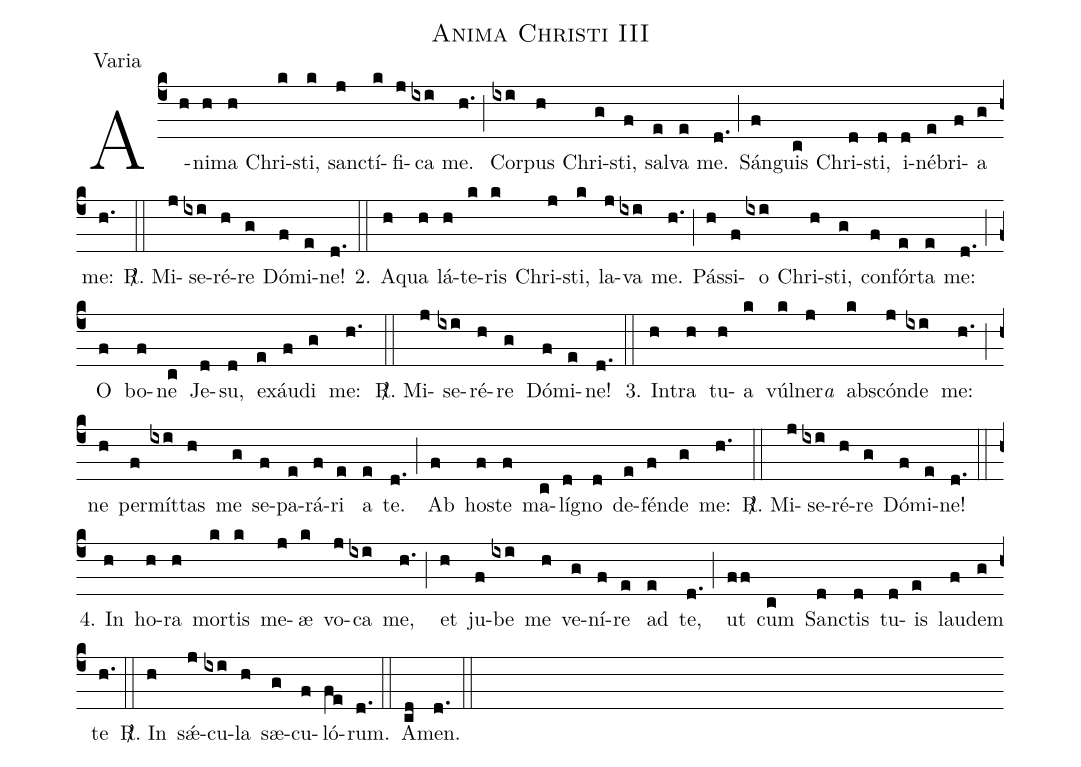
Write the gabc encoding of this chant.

name:Anima Christi III;
office-part:Varia;
%%
(c4)A(h)ni(h)ma(h) Chri(k)sti,(k) san(j)ctí(k)fi(j)ca(ixi) me.(h.) (;)
Cor(ixi)pus(h) Chri(g)sti,(f) sal(e)va(e) me.(d.) (;)
Sán(f)guis(c) Chri(d)sti,(d) i(d)né(e)bri(f)a(g) me:(h.) (::)
<sp>R/</sp>. Mi(j)se(ixi)ré(h)re(g) Dó(f)mi(e)ne!(d.) (::)

2. A(h)qua(h) lá(h)te(k)ris(k) Chri(j)sti,(k) la(j)va(ixi) me.(h.) (;)
Pás(h)si(f)o(ixi) Chri(h)sti,(g) con(f)fór(e)ta(e) me:(d.) (;)
O(f) bo(f)ne(c) Je(d)su,(d) e(e)xáu(f)di(g) me:(h.) (::)
<sp>R/</sp>. Mi(j)se(ixi)ré(h)re(g) Dó(f)mi(e)ne!(d.) (::)

3. In(h)tra(h) tu(h)a(k) vúl(k)ner<i>a</i>(j) ab(k)scón(j)de(ixi) me:(h.) (;)
ne(h) per(f)mít(ixi)tas(h) me(g) se(f)pa(e)rá(f)ri(e) a(e) te.(d.) (;)
Ab(f) ho(f)ste(f) ma(c)lí(d)gno(d) de(e)fén(f)de(g) me:(h.) (::)
<sp>R/</sp>. Mi(j)se(ixi)ré(h)re(g) Dó(f)mi(e)ne!(d.) (::)

4. In(h) ho(h)ra(h) mor(k)tis(k) me(j)æ(k) vo(j)ca(ixi) me,(h.) (;)
et(h) ju(f)be(ixi) me(h) ve(g)ní(f)re(e) ad(e) te,(d.) (;)
ut(ff) cum(c) San(d)ctis(d) tu(d)is(e) lau(f)dem(g) te(h.) (::)
<sp>R/</sp>. In(h) sǽ(j)cu(ixi)la(h) sæ(g)cu(f)ló(fe)rum.(d.) (::) A(cd)men.(d.) (::)
